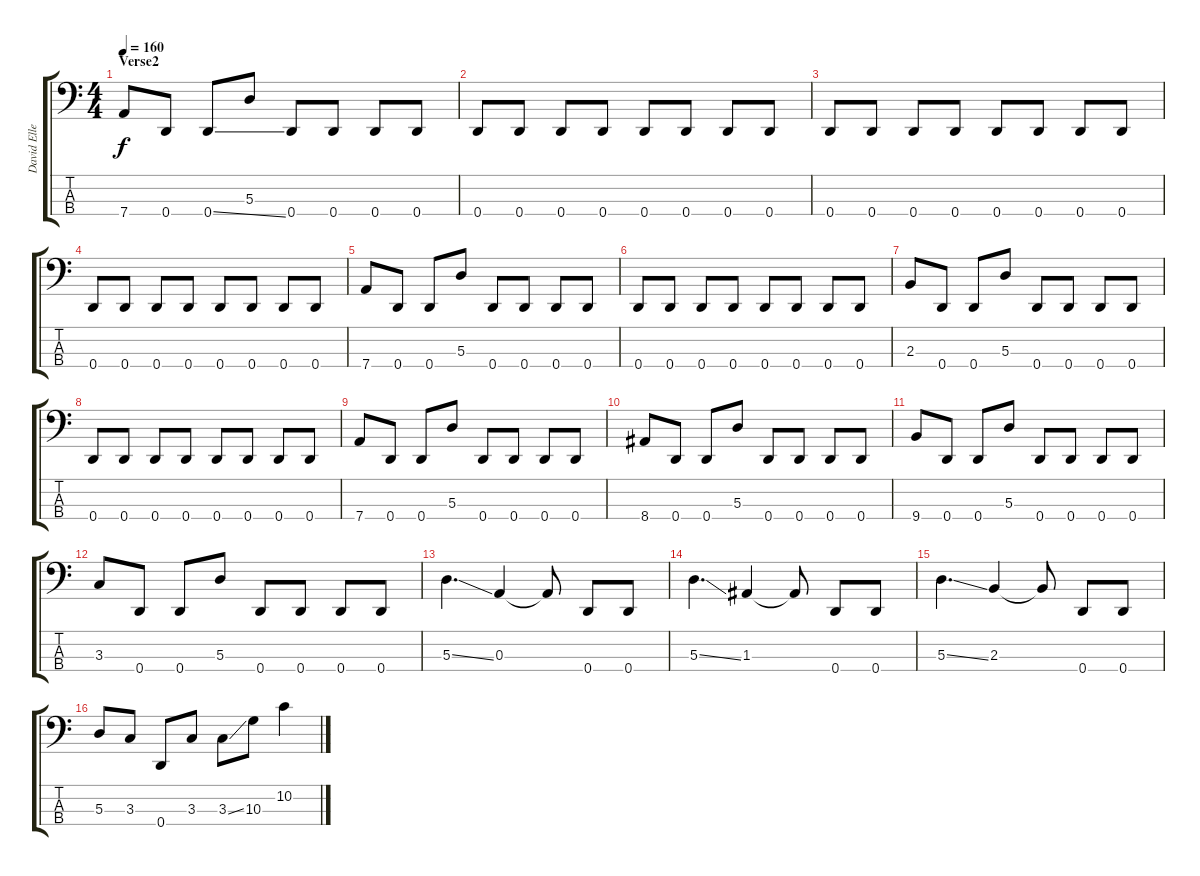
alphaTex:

\track ("David Ellefson" "David Elle") {instrument electricbasspick}
\staff {score tabs}
\tuning (G2 D2 A1 D1) {hide}
\ts (4 4)
\section ("" "Verse2")
\tempo 160
\clef f4
\ks c
7.4.8{dy f} 0.4.8 0.4{ss}.8 5.3.8 0.4.8 0.4.8 0.4.8 0.4.8 |
0.4.8 0.4.8 0.4.8 0.4.8 0.4.8 0.4.8 0.4.8 0.4.8 |
0.4.8 0.4.8 0.4.8 0.4.8 0.4.8 0.4.8 0.4.8 0.4.8 |
0.4.8 0.4.8 0.4.8 0.4.8 0.4.8 0.4.8 0.4.8 0.4.8 |
7.4.8 0.4.8 0.4.8 5.3.8 0.4.8 0.4.8 0.4.8 0.4.8 |
0.4.8 0.4.8 0.4.8 0.4.8 0.4.8 0.4.8 0.4.8 0.4.8 |
2.3.8 0.4.8 0.4.8 5.3.8 0.4.8 0.4.8 0.4.8 0.4.8 |
0.4.8 0.4.8 0.4.8 0.4.8 0.4.8 0.4.8 0.4.8 0.4.8 |
7.4.8 0.4.8 0.4.8 5.3.8 0.4.8 0.4.8 0.4.8 0.4.8 |
8.4.8 0.4.8 0.4.8 5.3.8 0.4.8 0.4.8 0.4.8 0.4.8 |
9.4.8 0.4.8 0.4.8 5.3.8 0.4.8 0.4.8 0.4.8 0.4.8 |
3.3.8 0.4.8 0.4.8 5.3.8 0.4.8 0.4.8 0.4.8 0.4.8 |
5.3{ss}.4{d} 0.3.4 0.3{t}.8 0.4.8 0.4.8 |
5.3{ss}.4{d} 1.3.4 1.3{t}.8 0.4.8 0.4.8 |
5.3{ss}.4{d} 2.3.4 2.3{t}.8 0.4.8 0.4.8 |
5.3.8 3.3.8 0.4.8 3.3.8 3.3{ss}.8 10.3.8 10.2.4
